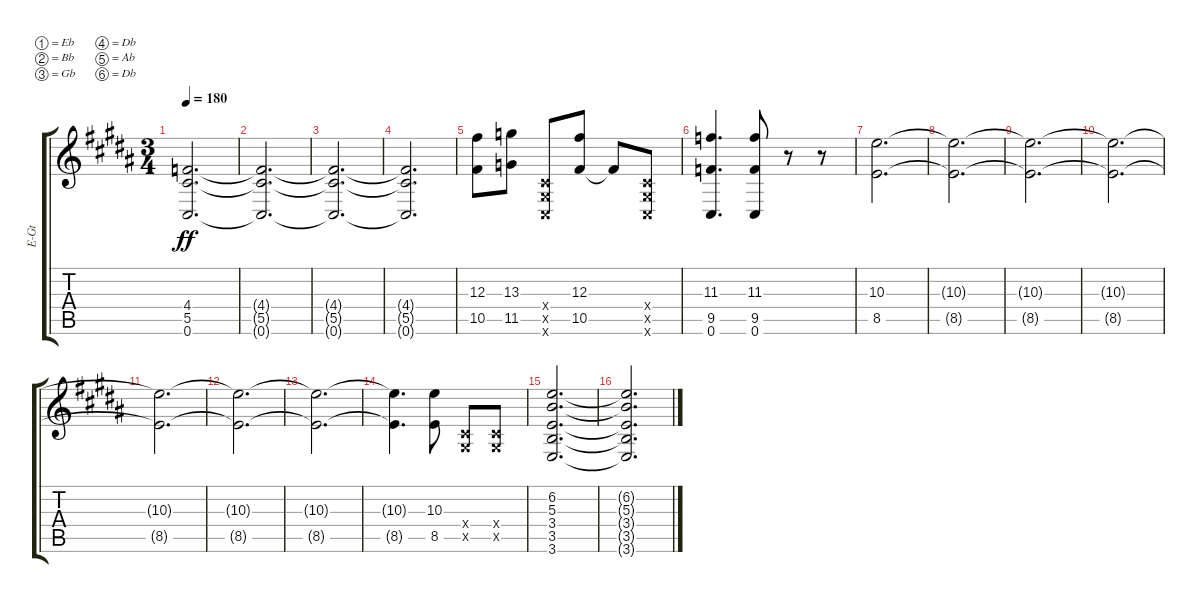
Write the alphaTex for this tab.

\bracketExtendMode groupsimilarinstruments
\otherSystemsTrackNameOrientation horizontal
\track ("Electric Guitar 2" "E-Gt") {instrument distortionguitar}
\staff {score tabs}
\tuning (Eb4 Bb3 Gb3 Db3 Ab2 Db2)
\ts (3 4)
\tempo 180
\clef g2
\ks b
(4.4{t acc b} 5.5{t acc forcenatural} 0.6{t acc forcenatural}).2{d dy ff beam Up} |
(4.4{t acc b} 5.5{t acc forcenatural} 0.6{t acc forcenatural}).2{d beam Up} |
(0.6{t acc forcenatural} 5.5{t acc forcenatural} 4.4{t acc b}).2{d beam Up} |
(4.4{t acc b} 5.5{t acc forcenatural} 0.6{t acc forcenatural}).2{d beam Up} |
(10.5{acc forcenatural} 12.3{acc forcenatural}).8{beam Down} (11.5{acc b} 13.3{acc b}).8{beam Down} (0.6{x acc forcenatural} 0.5{x acc forcenatural} 0.4{x acc forcenatural}).8{beam Up} (10.5{acc forcenatural} 12.3{acc forcenatural}).8{beam Up} 10.5{t acc forcenatural}.8{beam Up} (0.6{x acc forcenatural} 0.5{x acc forcenatural} 0.4{x acc forcenatural}).8{beam Up} |
(9.5{acc b} 0.6{acc forcenatural} 11.3{acc b}).4{d beam Up} (9.5{acc b} 0.6{acc forcenatural} 11.3{acc b}).8{beam Up} r.8{beam Up} r.8{beam Up} |
(8.5{acc forcenatural} 10.3{acc forcenatural}).2{d beam Down} |
(8.5{t acc forcenatural} 10.3{t acc forcenatural}).2{d beam Down} |
(8.5{t acc forcenatural} 10.3{t acc forcenatural}).2{d beam Down} |
(10.3{t acc forcenatural} 8.5{t acc forcenatural}).2{d beam Down} |
(10.3{t acc forcenatural} 8.5{t acc forcenatural}).2{d beam Down} |
(8.5{t acc forcenatural} 10.3{t acc forcenatural}).2{d beam Down} |
(10.3{t acc forcenatural} 8.5{t acc forcenatural}).2{d beam Down} |
(8.5{t acc forcenatural} 10.3{t acc forcenatural}).4{d beam Down} (8.5{acc forcenatural} 10.3{acc forcenatural}).8{beam Down} (0.5{x acc forcenatural} 0.4{x acc forcenatural}).8{beam Up} (0.5{x acc forcenatural} 0.4{x acc forcenatural}).8{beam Up} |
(3.6{acc forcenatural} 3.5{acc forcenatural} 3.4{acc forcenatural} 5.3{acc forcenatural} 6.2{acc forcenatural}).2{d beam Up} |
(3.6{t acc forcenatural} 3.5{t acc forcenatural} 5.3{t acc forcenatural} 3.4{t acc forcenatural} 6.2{t acc forcenatural}).2{d beam Up}
